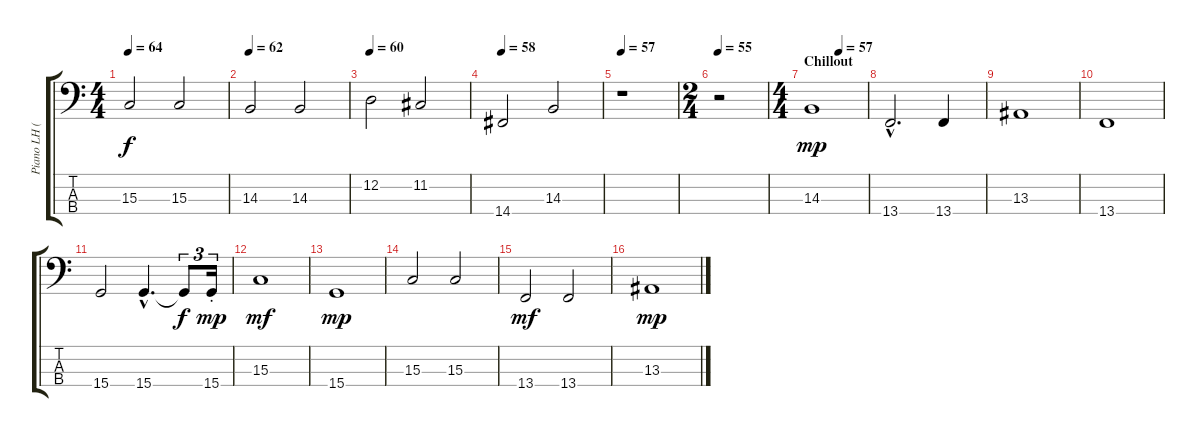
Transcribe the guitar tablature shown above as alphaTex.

\track ("Piano LH (Wright)" "Piano LH (") {instrument brightacousticpiano}
\staff {score tabs}
\tuning (G2 D2 A1 E1) {hide}
\ts (4 4)
\tempo 64
\clef f4
\ks c
15.3.2{dy f} 15.3.2 |
\tempo 62
14.3.2 14.3.2 |
\tempo 60
12.2.2 11.2.2 |
\tempo 58
14.4.2 14.3.2 |
\tempo 57
r.1 |
\ts (2 4)
\tempo 55
r.2 |
\ts (4 4)
\section ("" "Chillout")
\tempo (57 0.5)
14.3.1{dy mp volume 11 balance 8} |
13.4{hac}.2{d} 13.4.4 |
13.3.1 |
13.4.1 |
15.4.2 15.4{hac}.4{d} 15.4{t}.8{tu (3 2) dy f} 15.4{st}.16{tu (3 2) dy mp} |
15.3.1{dy mf} |
15.4.1{dy mp} |
15.3.2 15.3.2 |
13.4.2{dy mf} 13.4.2 |
13.3.1{dy mp}
